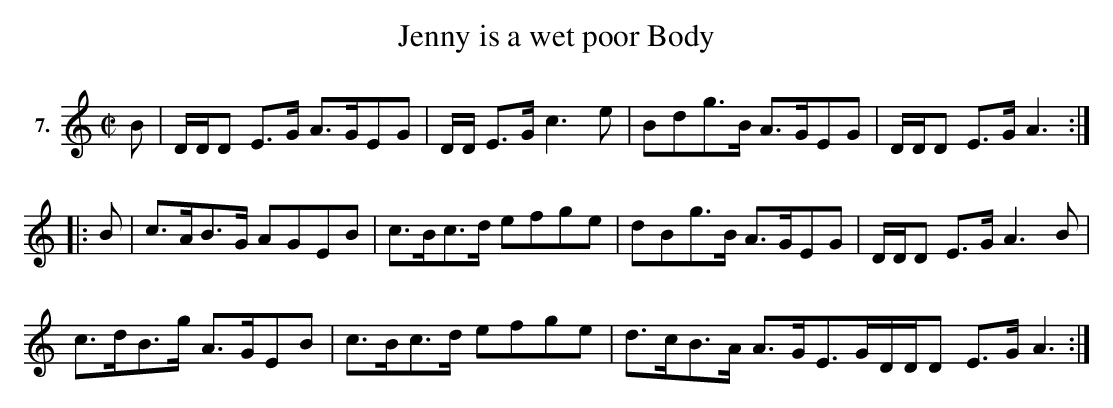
X:1
T:Jenny is a wet poor Body
M:C|
L:1/8
V:1 clef=treble name="7."
[V:1] N:A precursor version of "Coming through the Rye [1]"
K:Ddor
V:1 clef=treble name="7."
[V:1] B|D/D/D E>G A>GEG|D/D/ E>G c3e|Bdg>B A>GEG|D/D/D E>G A3:|
|:B|c>AB>G AGEB|c>Bc>d efge|dBg>B A>GEG|D/D/D E>G A3B|
c>dB>g A>GEB|c>Bc>d efge|d>cB>A A>GE>GD/D/D E>G A3:|]
